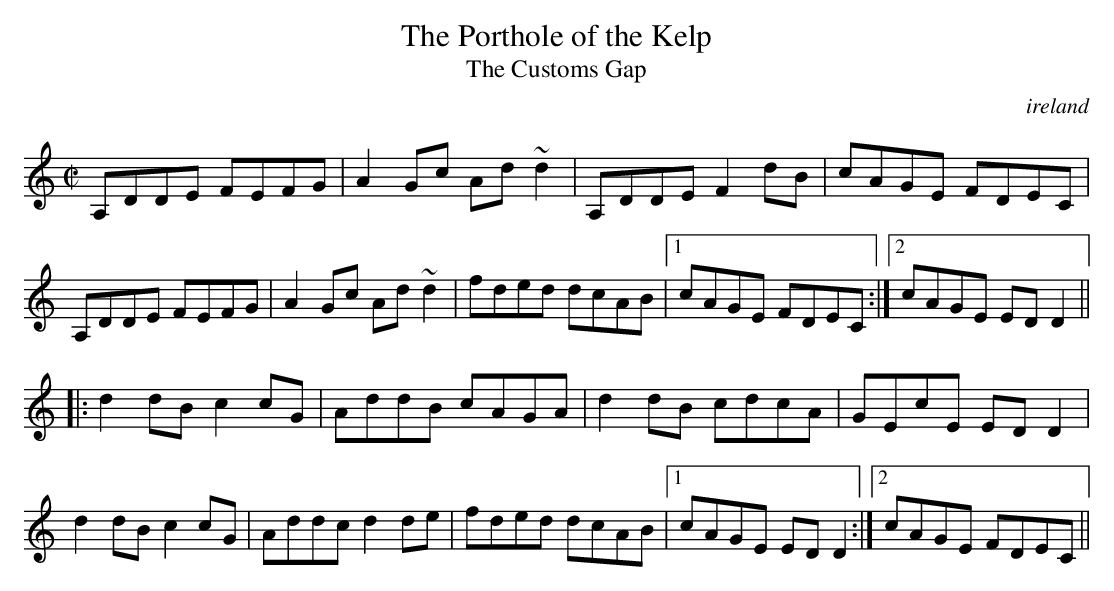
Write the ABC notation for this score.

X:1
T:Porthole of the Kelp, The
T:Customs Gap, The
O:ireland
M:C|
K:Ddor
A,DDE FEFG|A2Gc Ad~d2|A,DDE F2dB|cAGE FDEC|
A,DDE FEFG|A2Gc Ad~d2|fded dcAB|1 cAGE FDEC:|2 cAGE EDD2||
|:d2dB c2cG|AddB cAGA|d2dB cdcA|GEcE EDD2|
d2dB c2cG|Addc d2de|fded dcAB|1 cAGE EDD2:|2 cAGE FDEC||
